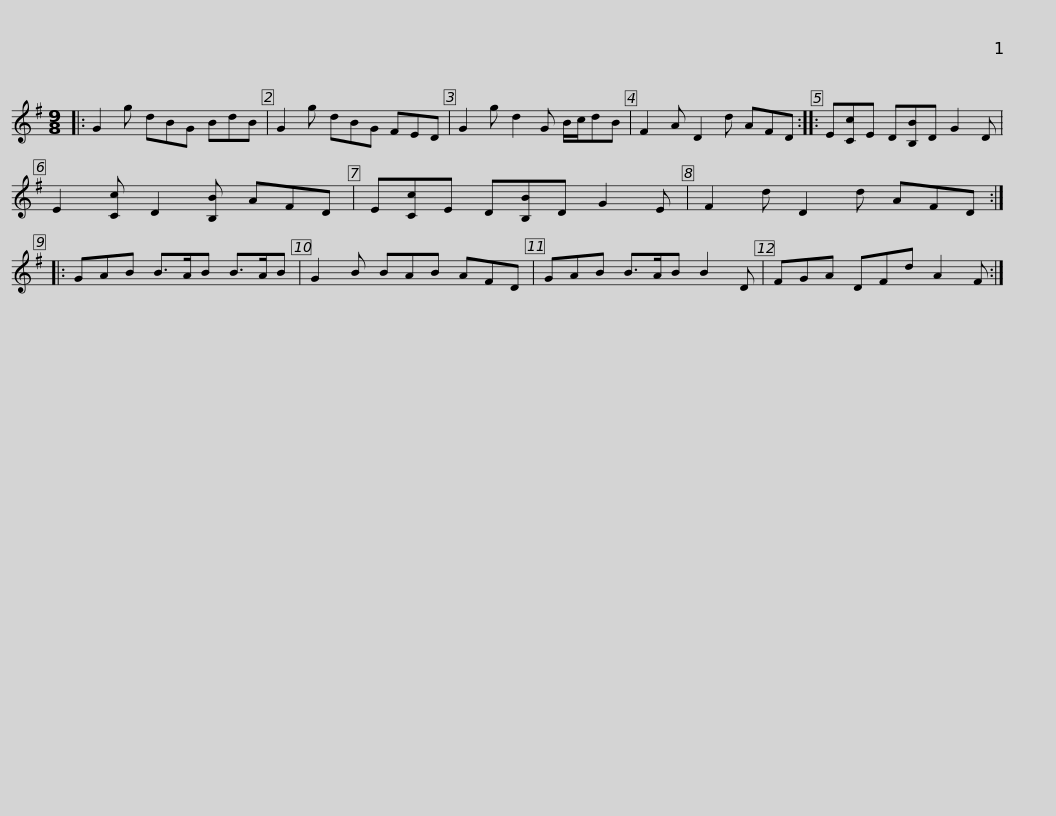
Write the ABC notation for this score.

X:1
L:1/8
M:9/8
I:linebreak $
K:G
V:1 treble
V:1
|: G2 g dBG BdB | G2 g dBG FED | G2 g d2 G B/c/dB | F2 A D2 d AFD :: E[Cc]E D[B,B]D G2 D |$ %5
 E2 [Cc] D2 [B,B] AFD | E[Cc]E D[B,B]D G2 E | F2 d D2 d AFD :: GAB B>AB B>AB | G2 B BAB AFD |$ %10
 GAB B>AB B2 D | FGA DFd A2 F :| %12
